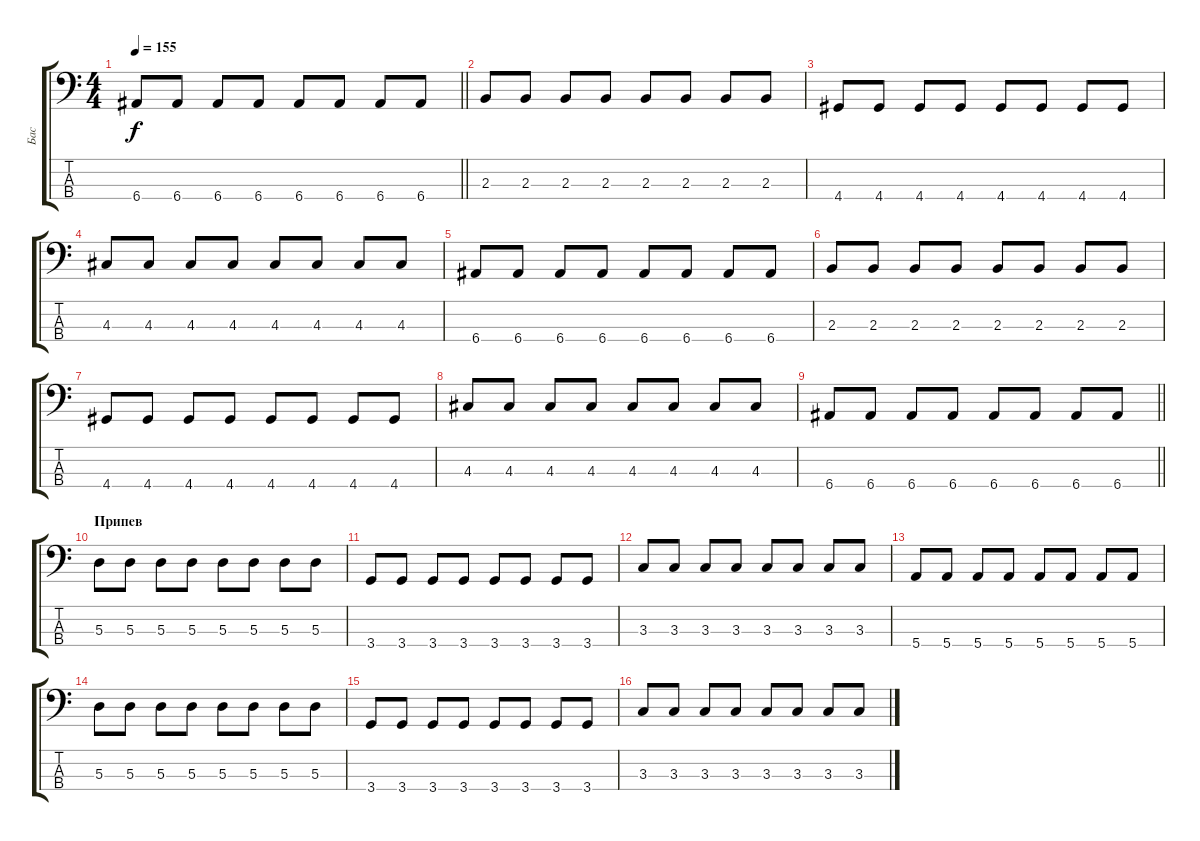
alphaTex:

\track ("Бас" "Бас") {instrument electricbassfinger}
\staff {score tabs}
\tuning (G2 D2 A1 E1) {hide}
\ts (4 4)
\tempo 155
\clef f4
\barLineRight lightlight
\ks c
6.4.8{dy f} 6.4.8 6.4.8 6.4.8 6.4.8 6.4.8 6.4.8 6.4.8 |
\section ("" " ")
2.3.8 2.3.8 2.3.8 2.3.8 2.3.8 2.3.8 2.3.8 2.3.8 |
4.4.8 4.4.8 4.4.8 4.4.8 4.4.8 4.4.8 4.4.8 4.4.8 |
4.3.8 4.3.8 4.3.8 4.3.8 4.3.8 4.3.8 4.3.8 4.3.8 |
6.4.8 6.4.8 6.4.8 6.4.8 6.4.8 6.4.8 6.4.8 6.4.8 |
2.3.8 2.3.8 2.3.8 2.3.8 2.3.8 2.3.8 2.3.8 2.3.8 |
4.4.8 4.4.8 4.4.8 4.4.8 4.4.8 4.4.8 4.4.8 4.4.8 |
4.3.8 4.3.8 4.3.8 4.3.8 4.3.8 4.3.8 4.3.8 4.3.8 |
\barLineRight lightlight
6.4.8 6.4.8 6.4.8 6.4.8 6.4.8 6.4.8 6.4.8 6.4.8 |
\section ("" "Припев")
5.3.8 5.3.8 5.3.8 5.3.8 5.3.8 5.3.8 5.3.8 5.3.8 |
3.4.8 3.4.8 3.4.8 3.4.8 3.4.8 3.4.8 3.4.8 3.4.8 |
3.3.8 3.3.8 3.3.8 3.3.8 3.3.8 3.3.8 3.3.8 3.3.8 |
5.4.8 5.4.8 5.4.8 5.4.8 5.4.8 5.4.8 5.4.8 5.4.8 |
5.3.8 5.3.8 5.3.8 5.3.8 5.3.8 5.3.8 5.3.8 5.3.8 |
3.4.8 3.4.8 3.4.8 3.4.8 3.4.8 3.4.8 3.4.8 3.4.8 |
3.3.8 3.3.8 3.3.8 3.3.8 3.3.8 3.3.8 3.3.8 3.3.8
